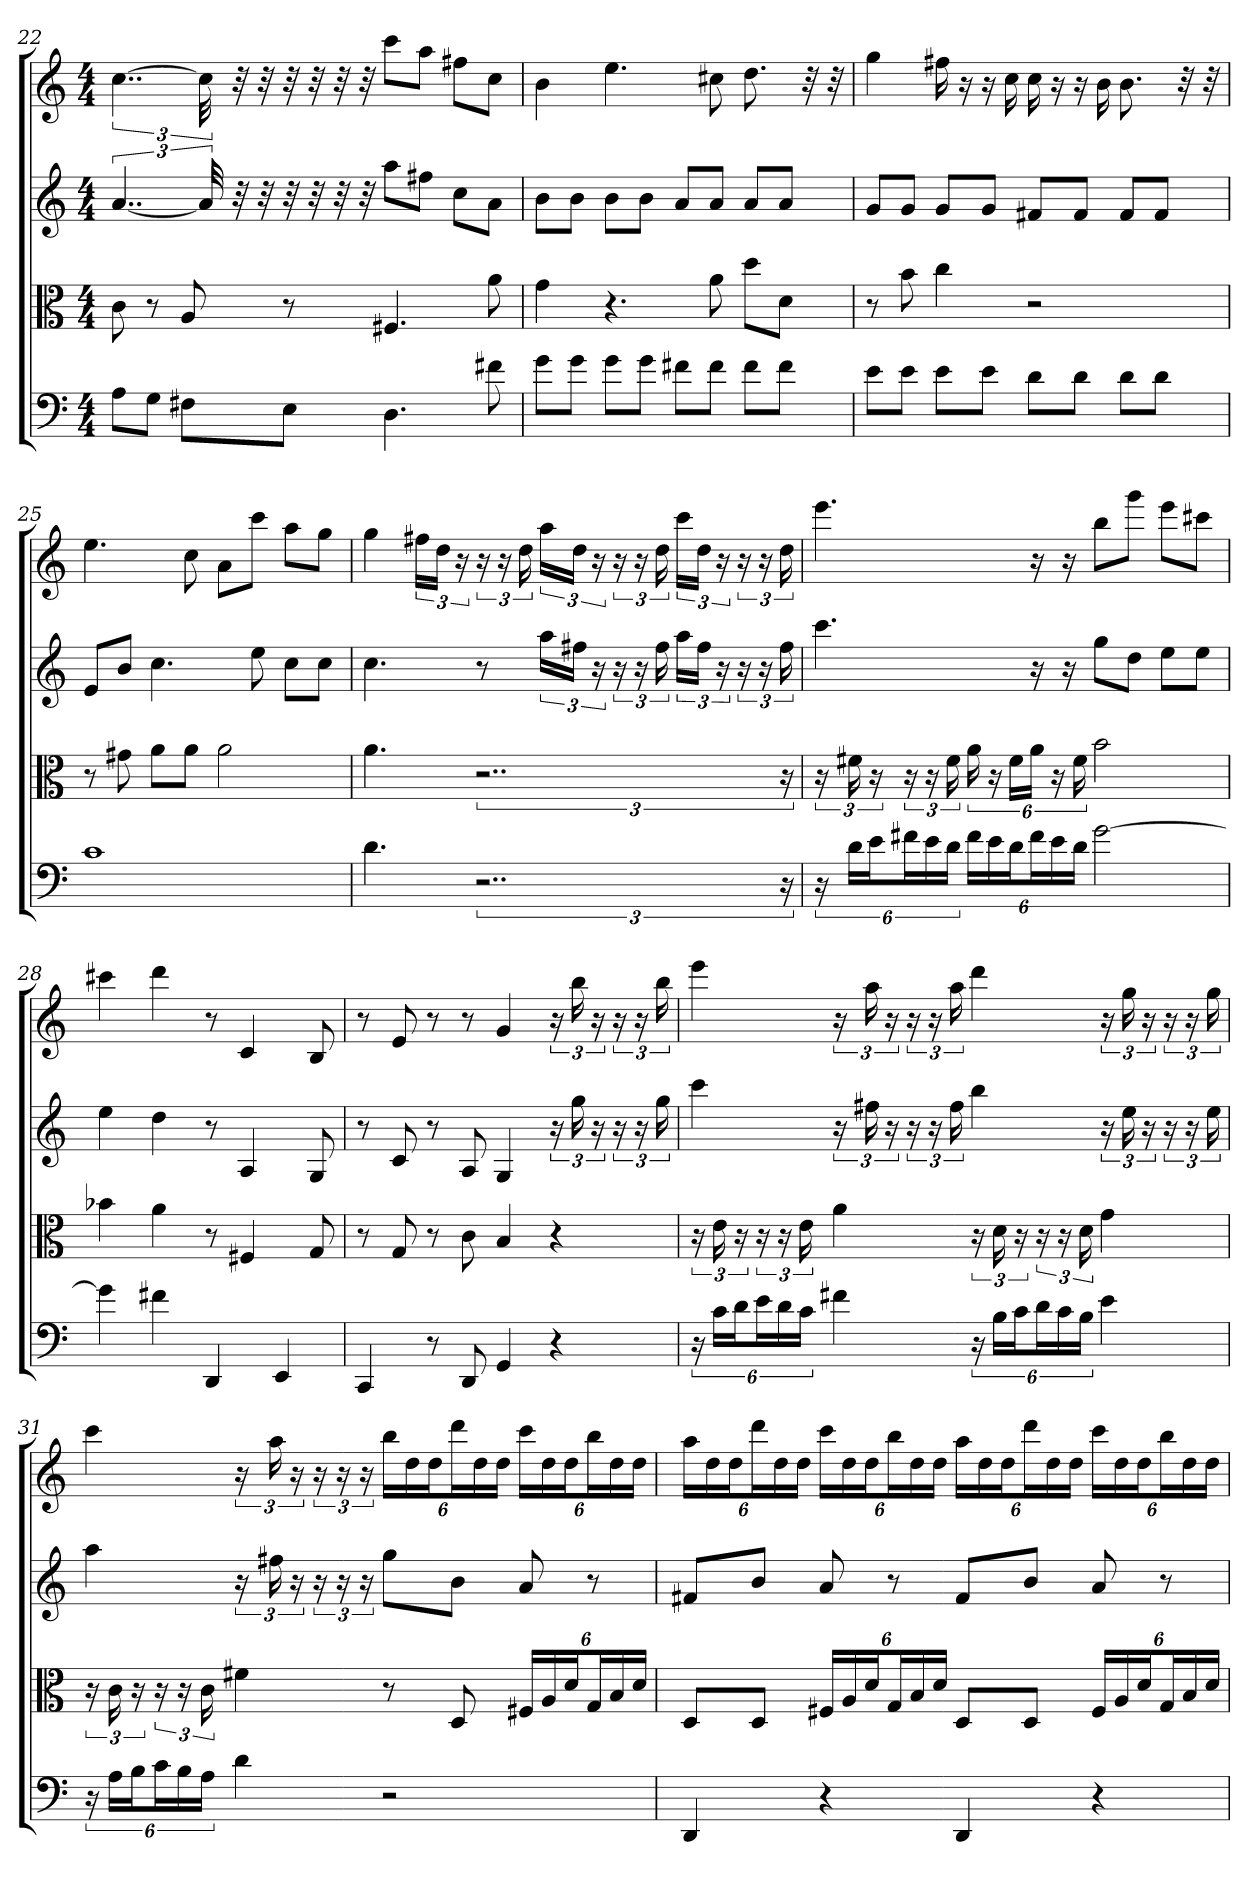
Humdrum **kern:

**kern	**kern	**kern	**kern
*part4	*part3	*part2	*part1
*staff4	*staff3	*staff2	*staff1
*clefF4	*clefC3	*clefG2	*clefG2
*k[]	*k[]	*k[]	*k[]
*C:	*C:	*C:	*C:
*M4/4	*M4/4	*M4/4	*M4/4
=22	=22	=22	=22
8A\L	8c	[6..a	[6..cc
8G\J	8r	.	.
8F#X\L	8A	.	.
.	.	48a]	48cc]
.	.	32r	32r
.	.	32r	32r
8E\J	8r	32r	32r
.	.	32r	32r
.	.	32r	32r
.	.	32r	32r
4.D	4.F#X	8aa\L	8ccc\L
.	.	8ff#X\J	8aa\J
.	.	8cc\L	8ff#X\L
8f#X	8a	8a\J	8cc\J
=23	=23	=23	=23
8g\L	4g	8b\L	4b
8g\J	.	8b\J	.
8g\L	4.r	8b\L	4.ee
8g\J	.	8b\J	.
8f#X\L	.	8a/L	.
8f#\J	8a	8a/J	8cc#X
8f#\L	8dd\L	8a/L	8.dd
8f#\J	8d\J	8a/J	.
.	.	.	32r
.	.	.	32r
=24	=24	=24	=24
8e\L	8r	8g/L	4gg
8e\J	8b	8g/J	.
8e\L	4cc	8g/L	16ff#X
.	.	.	16r
8e\J	.	8g/J	16r
.	.	.	16cc
8d\L	2r	8f#X/L	16cc
.	.	.	16r
8d\J	.	8f#/J	16r
.	.	.	16b
8d\L	.	8f#/L	8.b
8d\J	.	8f#/J	.
.	.	.	32r
.	.	.	32r
=25	=25	=25	=25
1c	8r	8e/L	4.ee
.	8g#X	8b/J	.
.	8a\L	4.cc	.
.	8a\J	.	8cc
.	2a	.	8a\L
.	.	8ee	8ccc\J
.	.	8cc\L	8aa\L
.	.	8cc\J	8gg\J
=26	=26	=26	=26
4.d	4.a	4.cc	4gg
.	.	.	24ff#X\LL
.	.	.	24dd\JJ
.	.	.	24r
3..r	3..r	8r	24r
.	.	.	24r
.	.	.	24dd
.	.	24aa\LL	24aa\LL
.	.	24ff#X\JJ	24dd\JJ
.	.	24r	24r
.	.	24r	24r
.	.	24r	24r
.	.	24ff#	24dd
.	.	24aa\LL	24ccc\LL
.	.	24ff#\JJ	24dd\JJ
.	.	24r	24r
.	.	24r	24r
.	.	24r	24r
24r	24r	24ff#	24dd
=27	=27	=27	=27
24r	24r	4.ccc	4.eee
24d\LL	24f#X	.	.
24e\J	24r	.	.
24f#X\L	24r	.	.
24e\	24r	.	.
24d\JJ	24f#	.	.
24f#\LL	24a	.	.
24e\	24r	.	.
24d\J	24f#\LL	.	.
24f#\L	24a\JJ	16r	16r
24e\	24r	.	.
.	.	16r	16r
24d\JJ	24f#	.	.
[2g	2b	8gg\L	8bb\L
.	.	8dd\J	8ggg\J
.	.	8ee\L	8eee\L
.	.	8ee\J	8ccc#X\J
=28	=28	=28	=28
4g]	4b-X	4ee	4ccc#X
4f#X	4a	4dd	4ddd
4DD	8r	8r	8r
.	4F#X	4A	4c
4EE	.	.	.
.	8G	8G	8B
=29	=29	=29	=29
4CC	8r	8r	8r
.	8G	8c	8e
8r	8r	8r	8r
8DD	8c	8A	8r
4GG	4B	4G	4g
4r	4r	24r	24r
.	.	24gg	24bb
.	.	24r	24r
.	.	24r	24r
.	.	24r	24r
.	.	24gg	24bb
=30	=30	=30	=30
24r	24r	4ccc	4eee
24c\LL	24e	.	.
24d\J	24r	.	.
24e\L	24r	.	.
24d\	24r	.	.
24c\JJ	24e	.	.
4f#X	4a	24r	24r
.	.	24ff#X	24aa
.	.	24r	24r
.	.	24r	24r
.	.	24r	24r
.	.	24ff#	24aa
24r	24r	4bb	4ddd
24B\LL	24d	.	.
24c\J	24r	.	.
24d\L	24r	.	.
24c\	24r	.	.
24B\JJ	24d	.	.
4e	4g	24r	24r
.	.	24ee	24gg
.	.	24r	24r
.	.	24r	24r
.	.	24r	24r
.	.	24ee	24gg
=31	=31	=31	=31
24r	24r	4aa	4ccc
24A\LL	24c	.	.
24B\J	24r	.	.
24c\L	24r	.	.
24B\	24r	.	.
24A\JJ	24c	.	.
4d	4f#X	24r	24r
.	.	24ff#X	24aa
.	.	24r	24r
.	.	24r	24r
.	.	24r	24r
.	.	24r	24r
2r	8r	8gg\L	24bb\LL
.	.	.	24dd\
.	.	.	24dd\J
.	8D	8b\J	24ddd\L
.	.	.	24dd\
.	.	.	24dd\JJ
.	24F#X/LL	8a	24ccc\LL
.	24A/	.	24dd\
.	24d/J	.	24dd\J
.	24G/L	8r	24bb\L
.	24B/	.	24dd\
.	24d/JJ	.	24dd\JJ
=32	=32	=32	=32
4DD	8D/L	8f#X/L	24aa\LL
.	.	.	24dd\
.	.	.	24dd\J
.	8D/J	8b/J	24ddd\L
.	.	.	24dd\
.	.	.	24dd\JJ
4r	24F#X/LL	8a	24ccc\LL
.	24A/	.	24dd\
.	24d/J	.	24dd\J
.	24G/L	8r	24bb\L
.	24B/	.	24dd\
.	24d/JJ	.	24dd\JJ
4DD	8D/L	8f#/L	24aa\LL
.	.	.	24dd\
.	.	.	24dd\J
.	8D/J	8b/J	24ddd\L
.	.	.	24dd\
.	.	.	24dd\JJ
4r	24F#/LL	8a	24ccc\LL
.	24A/	.	24dd\
.	24d/J	.	24dd\J
.	24G/L	8r	24bb\L
.	24B/	.	24dd\
.	24d/JJ	.	24dd\JJ
=	=	=	=
*-	*-	*-	*-
